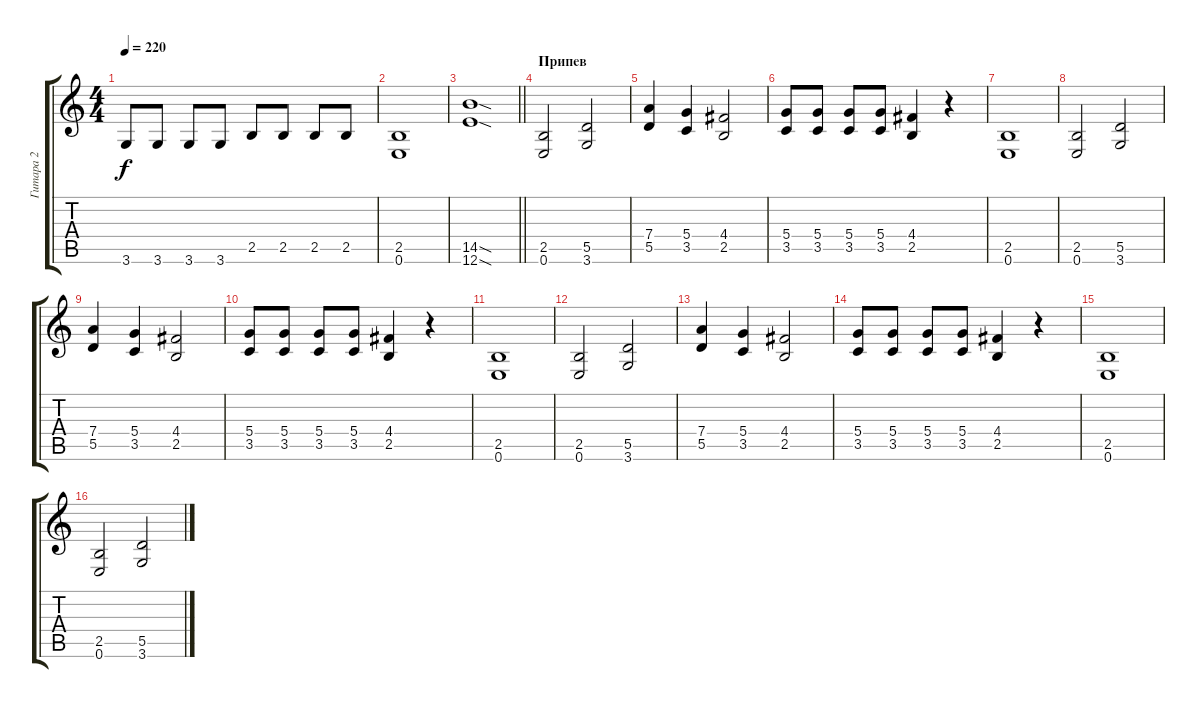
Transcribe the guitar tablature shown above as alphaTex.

\track ("Гитара 2" "Гитара 2") {instrument overdrivenguitar}
\staff {score tabs}
\tuning (E4 B3 G3 D3 A2 E2) {hide}
\ts (4 4)
\tempo 220
\clef g2
\ks c
3.6.8{dy f} 3.6.8 3.6.8 3.6.8 2.5.8 2.5.8 2.5.8 2.5.8 |
(2.5 0.6).1 |
\barLineRight lightlight
(14.5{sod} 12.6{sod}).1 |
\section ("" "Припев")
(2.5 0.6).2 (5.5 3.6).2 |
(7.4 5.5).4 (5.4 3.5).4 (4.4 2.5).2 |
(5.4 3.5).8 (5.4 3.5).8 (5.4 3.5).8 (5.4 3.5).8 (4.4 2.5).4 r.4 |
(2.5 0.6).1 |
(2.5 0.6).2 (5.5 3.6).2 |
(7.4 5.5).4 (5.4 3.5).4 (4.4 2.5).2 |
(5.4 3.5).8 (5.4 3.5).8 (5.4 3.5).8 (5.4 3.5).8 (4.4 2.5).4 r.4 |
(2.5 0.6).1 |
(2.5 0.6).2 (5.5 3.6).2 |
(7.4 5.5).4 (5.4 3.5).4 (4.4 2.5).2 |
(5.4 3.5).8 (5.4 3.5).8 (5.4 3.5).8 (5.4 3.5).8 (4.4 2.5).4 r.4 |
(2.5 0.6).1 |
(2.5 0.6).2 (5.5 3.6).2
